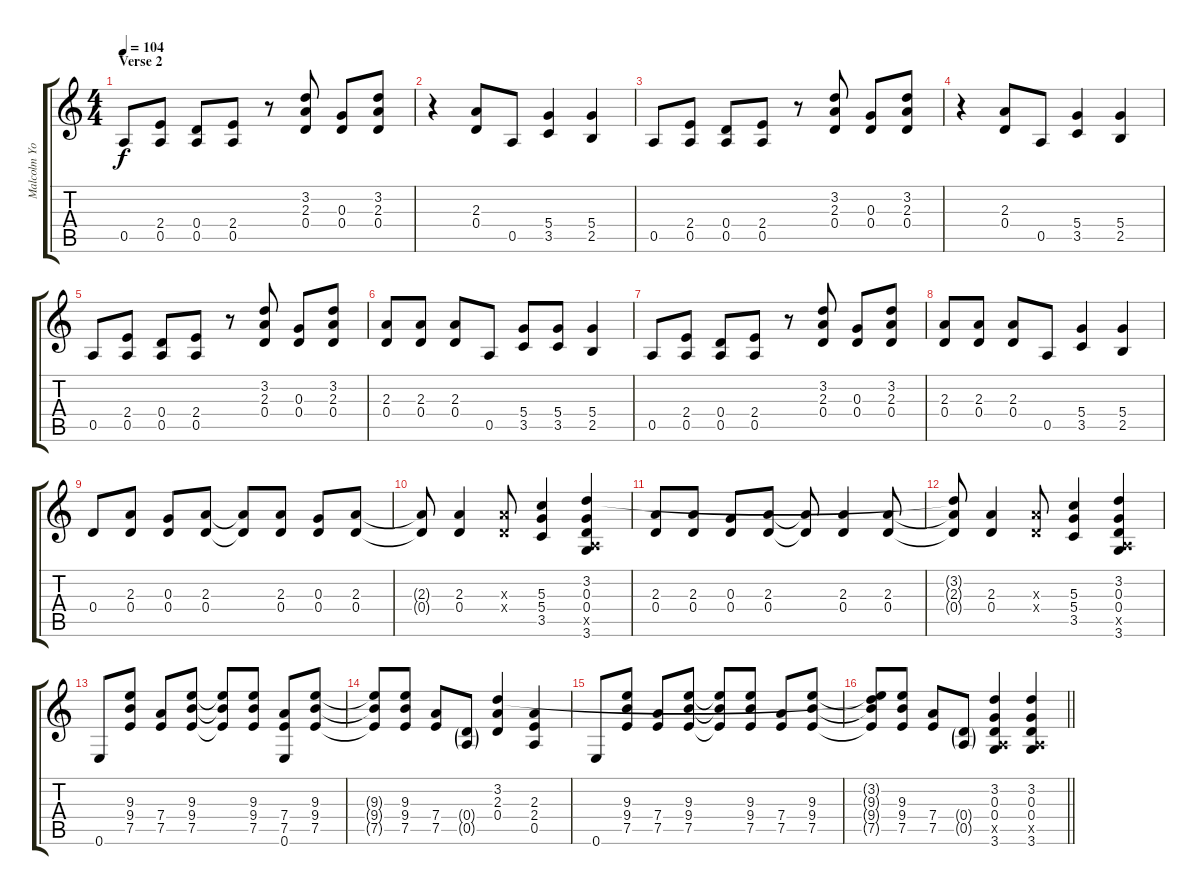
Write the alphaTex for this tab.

\track ("Malcolm Young" "Malcolm Yo") {instrument distortionguitar}
\staff {score tabs}
\tuning (E4 B3 G3 D3 A2 E2) {hide}
\ts (4 4)
\section ("" "Verse 2")
\tempo 104
\clef g2
\ks c
0.5.8{dy f} (2.4 0.5).8 (0.4 0.5).8 (2.4 0.5).8 r.8 (3.2 2.3 0.4).8 (0.3 0.4).8 (3.2 2.3 0.4).8 |
r.4 (2.3 0.4).8 0.5.8 (5.4 3.5).4 (5.4 2.5).4 |
0.5.8 (2.4 0.5).8 (0.4 0.5).8 (2.4 0.5).8 r.8 (3.2 2.3 0.4).8 (0.3 0.4).8 (3.2 2.3 0.4).8 |
r.4 (2.3 0.4).8 0.5.8 (5.4 3.5).4 (5.4 2.5).4 |
0.5.8 (2.4 0.5).8 (0.4 0.5).8 (2.4 0.5).8 r.8 (3.2 2.3 0.4).8 (0.3 0.4).8 (3.2 2.3 0.4).8 |
(2.3 0.4).8 (2.3 0.4).8 (2.3 0.4).8 0.5.8 (5.4 3.5).8 (5.4 3.5).8 (5.4 2.5).4 |
0.5.8 (2.4 0.5).8 (0.4 0.5).8 (2.4 0.5).8 r.8 (3.2 2.3 0.4).8 (0.3 0.4).8 (3.2 2.3 0.4).8 |
(2.3 0.4).8 (2.3 0.4).8 (2.3 0.4).8 0.5.8 (5.4 3.5).4 (5.4 2.5).4 |
0.4.8 (2.3 0.4).8 (0.3 0.4).8 (2.3 0.4).8 (2.3{t} 0.4{t}).8 (2.3 0.4).8 (0.3 0.4).8 (2.3 0.4).8 |
(2.3{t} 0.4{t}).8 (2.3 0.4).4 (2.3{x} 0.4{x}).8 (5.3 5.4 3.5).4 (3.2 0.3 0.4 0.5{x} 3.6).4 |
(2.3 0.4).8 (2.3 0.4).8 (0.3 0.4).8 (2.3 0.4).8 (2.3{t} 0.4{t}).8 (2.3 0.4).4 (2.3 0.4).8 |
(3.2{t} 2.3{t} 0.4{t}).8 (2.3 0.4).4 (2.3{x} 0.4{x}).8 (5.3 5.4 3.5).4 (3.2 0.3 0.4 0.5{x} 3.6).4 |
0.6.8 (9.3 9.4 7.5).8 (7.4 7.5).8 (9.3 9.4 7.5).8 (9.3{t} 9.4{t} 7.5{t}).8 (9.3 9.4 7.5).8 (7.4 7.5 0.6).8 (9.3 9.4 7.5).8 |
(9.3{t} 9.4{t} 7.5{t}).8 (9.3 9.4 7.5).8 (7.4 7.5).8 (0.4{g} 0.5{g}).8 (3.2 2.3 0.4).4 (2.3 2.4 0.5).4 |
0.6.8 (9.3 9.4 7.5).8 (7.4 7.5).8 (9.3 9.4 7.5).8 (9.3{t} 9.4{t} 7.5{t}).8 (9.3 9.4 7.5).8 (7.4 7.5).8 (9.3 9.4 7.5).8 |
\barLineRight lightlight
(3.2{t} 9.3{t} 9.4{t} 7.5{t}).8 (9.3 9.4 7.5).8 (7.4 7.5).8 (0.4{g} 0.5{g}).8 (3.2 0.3 0.4 0.5{x} 3.6).4 (3.2 0.3 0.4 0.5{x} 3.6).4
